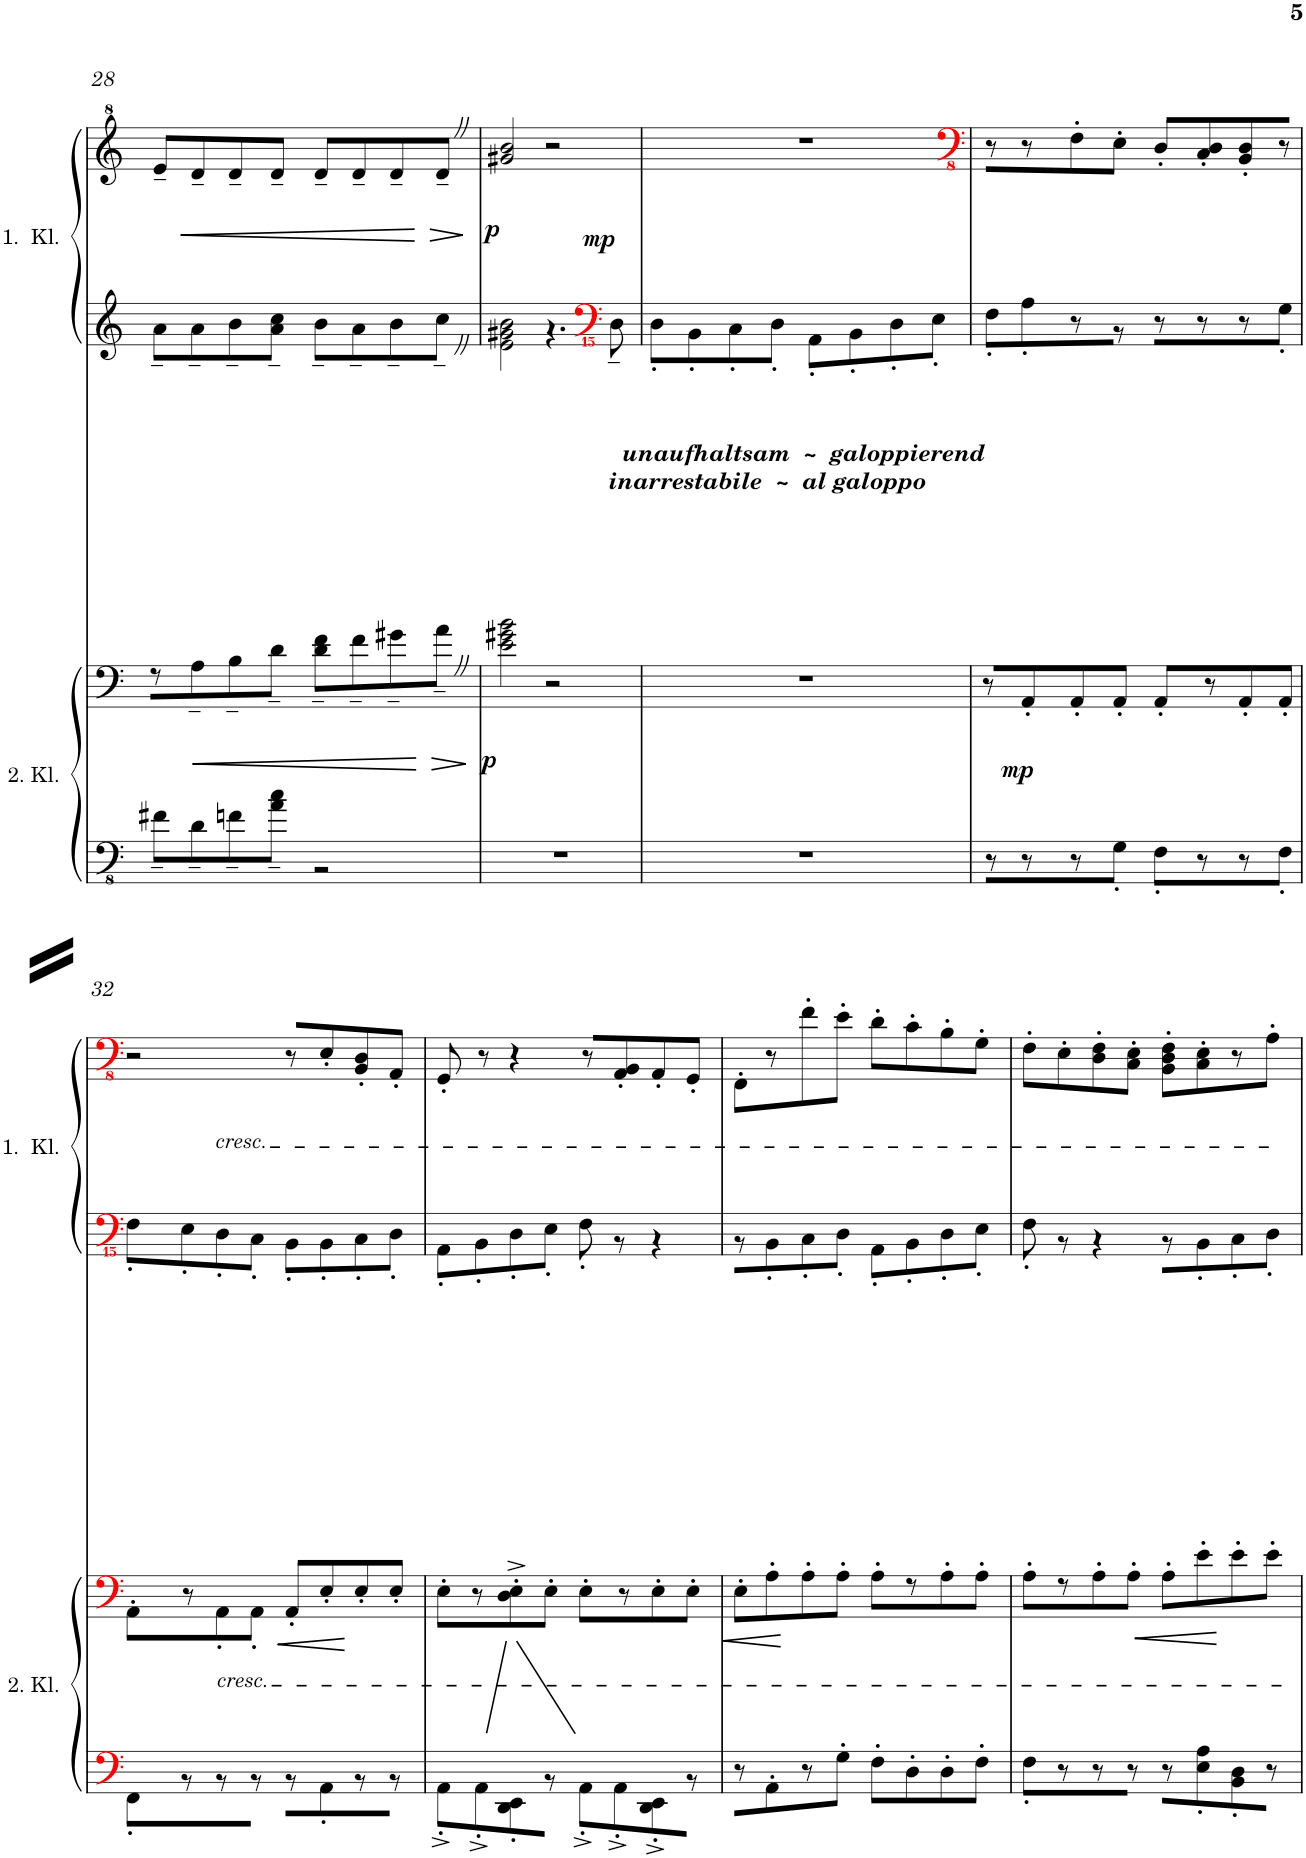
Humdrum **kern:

**kern	**kern	**dynam	**kern	**kern	**dynam
*part2	*part2	*part2	*part1	*part1	*part1
*staff4	*staff3	*staff3/4	*staff2	*staff1	*staff1/2
*I"2. Kl.	*	*	*I"1. Kl.	*	*
*I'2. Kl.	*	*	*I'1.  Kl.	*	*
!!LO:PB:g=z
*clefFv4	*clefF4	*	*clefG2	*clefG^2	*
*k[]	*k[]	*	*k[]	*k[]	*
*M2/2	*M2/2	*	*M2/2	*M2/2	*
*met(c|)	*met(c|)	*	*met(c|)	*met(c|)	*
=28	=28	=28	=28	=28	=28
*^	*	*	*^	*	*
!	!	!	!	!	!	!	!LO:HP:b
1ryy	8F#X~\L	8r	.	1ryy	8a~\L	8ee~/L	<
!	!	!	!LO:HP:b	!	!	!	!
.	8D~\	8A~<\	<	.	8a~\	8dd~/	.
.	8Fn~\	8B~<\	.	.	8b~\	8dd~/	.
.	8A\~ 8c\~J	8d~<\J	.	.	8a\~ 8cc\~J	8dd~/J	.
.	2r	8d\~< 8f\~<L	.	.	8b~\L	8dd~/L	.
.	.	8f~<\	.	.	8a~\	8dd~/	.
.	.	8g#X~<\	.	.	8b~\	8dd~/	.
!	!	!	!LO:HP:n=1:b	!	!	!	!LO:HP:n=1:b
.	.	8a~<Z\J	[ >	.	8cc~Z<\J	8dd~Z/J	[ >
*v	*v	*	*	*v	*v	*	*
.	.	]	.	.	]
=29	=29	=29	=29	=29	=29
*	*	*	*^	*	*
!	!	!LO:DY:b	!	!	!	!LO:DY:b
1r	2e\ 2g#X\ 2b\	p	1ryy	2e\ 2g#X\ 2b\	2gg#X/ 2bb/	p
.	2r	.	.	4.r	2r	.
*	*	*	*clefFvv4	*	*	*
!	!	!	!	!	!	!LO:DY:a=2
.	.	.	.	8DDD~\	.	mp
=30	=30	=30	=30	=30	=30	=30
!	!	!	!LO:TX:b:Bi:t=unaufhaltsam  ~  galoppierend	!	!	!
!	!	!	!LO:TX:b:t=inarrestabile  ~  al galoppo	!	!	!
1r	1r	.	1ryy	8DDD'\L	1r	.
.	.	.	.	8BBBB'\	.	.
.	.	.	.	8CCC'\	.	.
.	.	.	.	8DDD'\J	.	.
.	.	.	.	8AAAA'\L	.	.
.	.	.	.	8BBBB'\	.	.
.	.	.	.	8DDD'\	.	.
.	.	.	.	8EEE'\J	.	.
=31	=31	=31	=31	=31	=31	=31
*	*	*	*	*	*clefFv4	*
*^	*	*	*	*	*	*
1ryy	8r	8r	.	1ryy	8FFF'\L	8r	.
!	!	!	!LO:DY:b	!	!	!	!
.	8r	8AA'</	mp	.	8AAA'\	8r	.
.	8r	8AA'</	.	.	8r	8FF'\	.
.	8GG'\J	8AA'</J	.	.	8r	8EE'\J	.
.	8FF'\L	8AA'</L	.	.	8r	8DD'/L	.
.	8r	8r	.	.	8r	8CC/' 8DD/'	.
.	8r	8AA'</	.	.	8r	8BBB/' 8DD/'	.
.	8FF'\J	8AA'</J	.	.	8GGG'\J	8r	.
!!LO:LB:g=z
=32	=32	=32	=32	=32	=32	=32	=32
1ryy	8FF'\L	8AA'>\L	.	1ryy	8FFF'\L	2r	.
.	8r	8r	.	.	8EEE'\	.	.
!	!	!	!	!	!LO:TX:a:i:t=cresc.	!	!
!	!	!LO:TX:b:i:t=cresc.	!	!	!	!	!
.	8r	8AA'<\	.	.	8DDD'\	.	.
.	8r	8AA'<\J	.	.	8CCC'\J	.	.
!	!	!	!LO:HP:b	!	!	!	!
.	8r	8AA'</L	<	.	8BBBB'\L	8r	.
.	8AA'\	8E'</	.	.	8BBBB'\	8EE'/	.
.	8r	8E'</	[	.	8CCC'\	8BBB/' 8DD/'	.
.	8r	8E'</J	.	.	8DDD'\J	8AAA'/J	.
=33	=33	=33	=33	=33	=33	=33	=33
1ryy	8AA'^\L	8E'>\L	.	1ryy	8AAAA'\L	8GGG'/	.
.	8AA'^\	8r	.	.	8BBBB'\	8r	.
.	8DD\' 8EE\'	8D\'>^> 8E\'>^>	.	.	8DDD'\	4r	.
.	8r	8E'>\J	.	.	8EEE'\J	.	.
.	8AA'^\L	8E'>\L	.	.	8FFF'\	8r	.
.	8AA'^\	8r	.	.	8r	8AAA/' 8BBB/'	.
.	8DD\'^ 8EE\'^	8E'>\	.	.	4r	8AAA'/	.
.	8r	8E'>\J	.	.	.	8GGG'/J	.
=34	=34	=34	=34	=34	=34	=34	=34
!	!	!	!LO:HP:b	!	!	!	!
*v	*v	*	*	*	*	*	*
8r	8E'>\L	<	1ryy	8r	8FFF'\L	.
8AA'\	8A'>\	.	.	8BBBB'\	8r	.
8r	8A'>\	[	.	8CCC'\	8F'\	.
8G'\J	8A'>\J	.	.	8DDD'\J	8E'\J	.
8F'\L	8A'>\L	.	.	8AAAA'\L	8D'\L	.
8D'\	8r	.	.	8BBBB'\	8C'\	.
8D'\	8A'>\	.	.	8DDD'\	8BB'\	.
8F'\J	8A'>\J	.	.	8EEE'\J	8GG'\J	.
=35	=35	=35	=35	=35	=35	=35
8F'<\L	8A'>\L	.	1ryy	8FFF'\	8FF'\L	.
8r	8r	.	.	8r	8EE'\	.
8r	8A'>\	.	.	4r	8DD\' 8FF\'	.
!	!	!LO:HP:b	!	!	!	!
8r	8A'>\J	<	.	.	8CC\' 8EE\'J	.
8r	8A'>\L	.	.	8r	8BBB\' 8DD\' 8FF\'L	.
8E\'< 8A\'<	8e'>\	.	.	8BBBB'\	8CC\' 8EE\'	.
8BB\'< 8D\'<	8e'>\	[	.	8CCC'\	8r	.
8r	8e'>\J	.	.	8DDD'\J	8AA'\J	.
*	*	*	*v	*v	*	*
=	=	=	=	=	=
*-	*-	*-	*-	*-	*-
